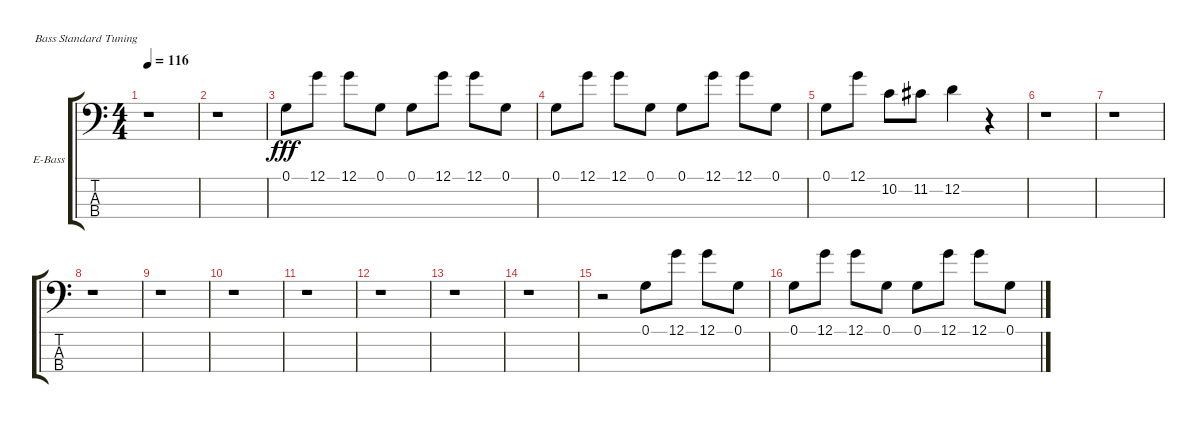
\bracketExtendMode groupsimilarinstruments
\firstSystemTrackNameOrientation horizontal
\otherSystemsTrackNameOrientation horizontal
\track ("Electric Bass" "E-Bass") {instrument acousticbass}
\staff {score tabs}
\tuning (G2 D2 A1 E1)
\ts (4 4)
\tempo 116
\clef f4
\ks c
r.1{dy fff} |
r.1 |
0.1.8 12.1.8 12.1.8 0.1.8 0.1.8 12.1.8 12.1.8 0.1.8 |
0.1.8 12.1.8 12.1.8 0.1.8 0.1.8 12.1.8 12.1.8 0.1.8 |
0.1.8 12.1.8 10.2.8 11.2.8 12.2.4 r.4 |
r.1 |
r.1 |
r.1 |
r.1 |
r.1 |
r.1 |
r.1 |
r.1 |
r.1 |
r.2 0.1.8 12.1.8 12.1.8 0.1.8 |
0.1.8 12.1.8 12.1.8 0.1.8 0.1.8 12.1.8 12.1.8 0.1.8
